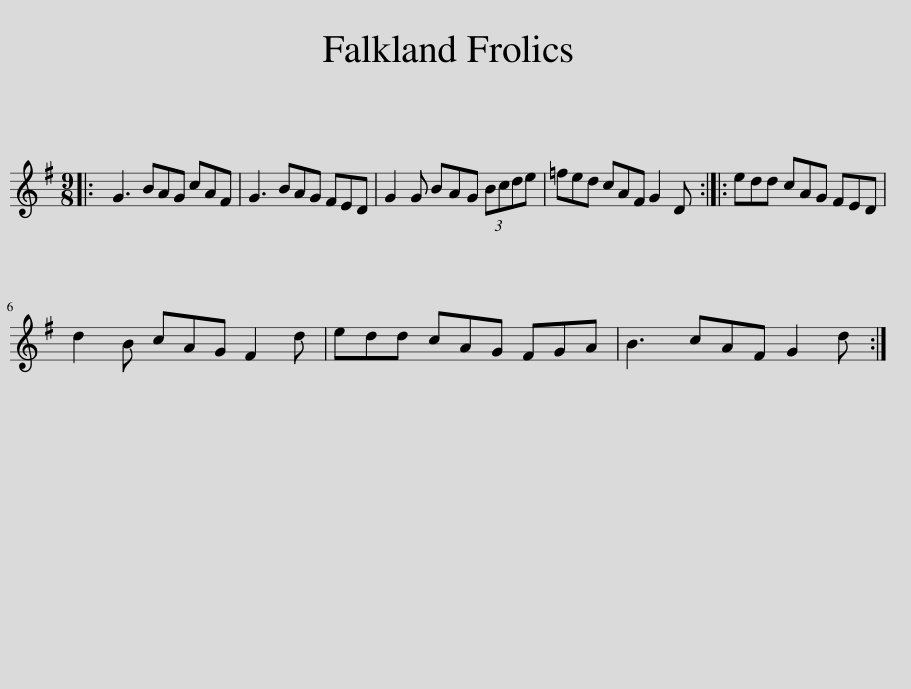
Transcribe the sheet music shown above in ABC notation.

X:1
L:1/8
M:9/8
I:linebreak $
K:G
V:1 treble
V:1
|: G3 BAG cAF | G3 BAG FED | G2 G BAG (3Bcde | =fed cAF G2 D :: edd cAG FED |$ %5
 d2 B cAG F2 d | edd cAG FGA | B3 cAF G2 d :| %8
